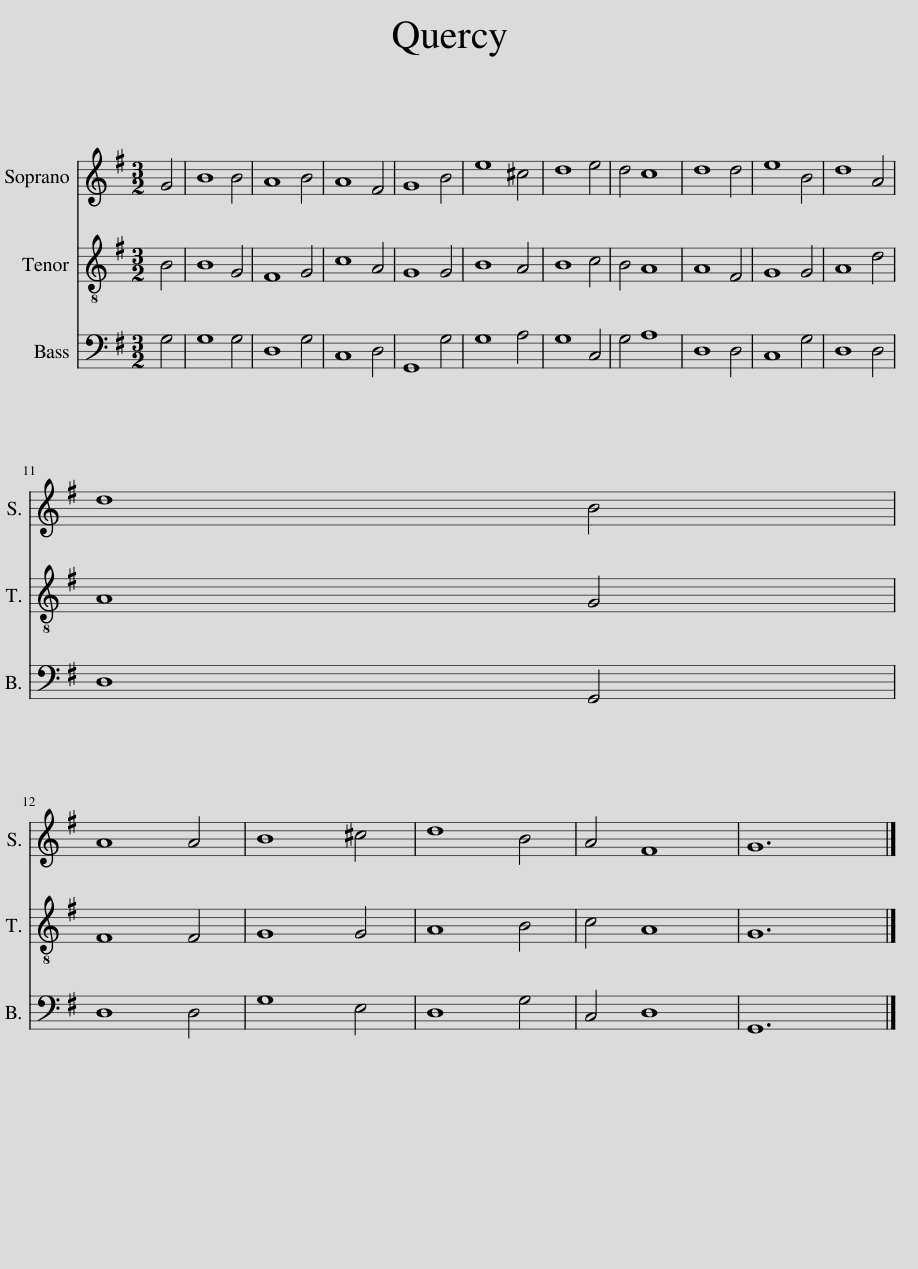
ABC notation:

X:1
%%score 1 2 3
L:1/8
M:3/2
I:linebreak $
K:G
V:1 treble
V:2 treble-8
V:3 bass
V:1
 G4 | B8 B4 | A8 B4 | A8 F4 | G8 B4 | %5
 e8 ^c4 | d8 e4 | d4 c8 | d8 d4 | e8 B4 | %10
 d8 A4 |$ d8 B4 |$ A8 A4 | B8 ^c4 | d8 B4 | %15
 A4 F8 | G12 |] %17
V:2
 B4 | B8 G4 | F8 G4 | c8 A4 | G8 G4 | %5
 B8 A4 | B8 c4 | B4 A8 | A8 F4 | G8 G4 | %10
 A8 d4 |$ A8 G4 |$ F8 F4 | G8 G4 | A8 B4 | %15
 c4 A8 | G12 |] %17
V:3
 G,4 | G,8 G,4 | D,8 G,4 | C,8 D,4 | G,,8 G,4 | %5
 G,8 A,4 | G,8 C,4 | G,4 A,8 | D,8 D,4 | C,8 G,4 | %10
 D,8 D,4 |$ D,8 G,,4 |$ D,8 D,4 | G,8 E,4 | D,8 G,4 | %15
 C,4 D,8 | G,,12 |] %17
